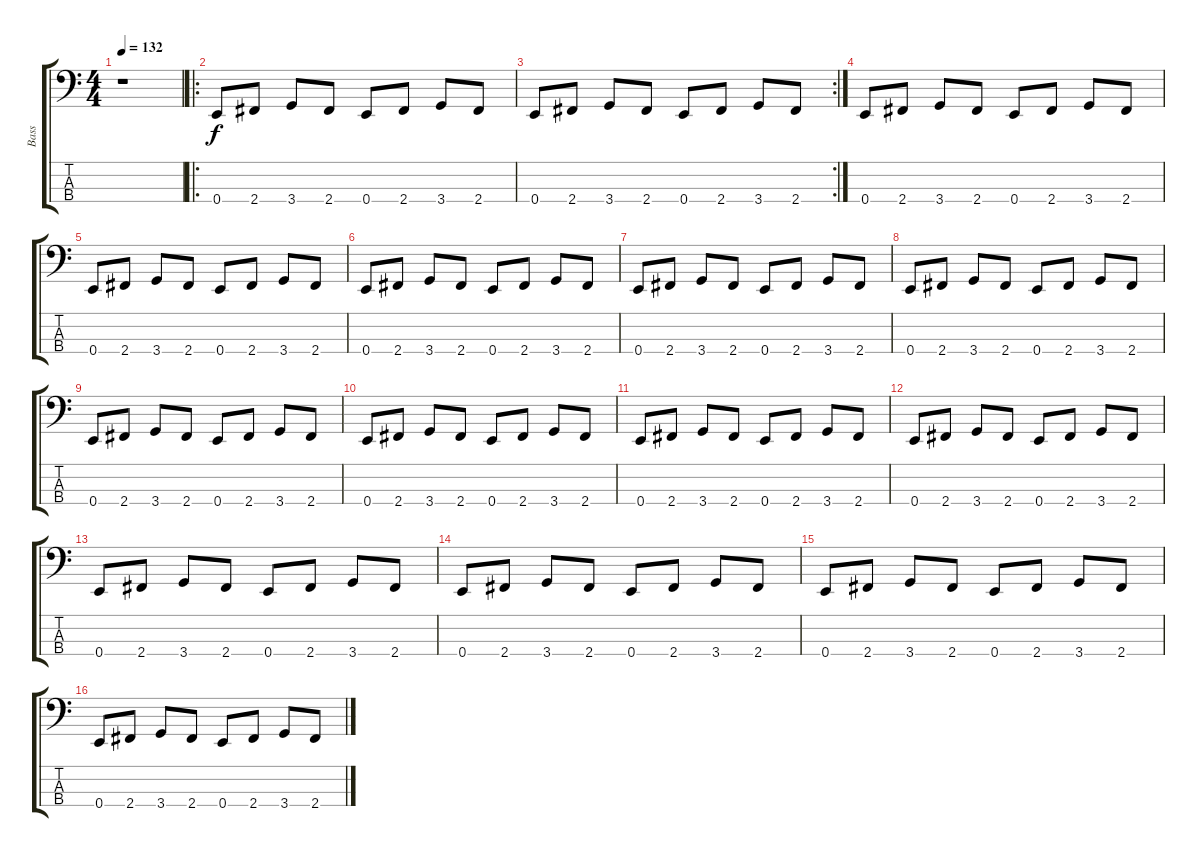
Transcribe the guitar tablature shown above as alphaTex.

\track ("Bass" "Bass") {instrument electricbassfinger}
\staff {score tabs}
\tuning (G2 D2 A1 E1) {hide}
\ts (4 4)
\tempo 132
\clef f4
\ks c
r.1{dy f instrument electricbassfinger} |
\ro
0.4.8 2.4.8 3.4.8 2.4.8 0.4.8 2.4.8 3.4.8 2.4.8 |
\rc 2
0.4.8 2.4.8 3.4.8 2.4.8 0.4.8 2.4.8 3.4.8 2.4.8 |
0.4.8 2.4.8 3.4.8 2.4.8 0.4.8 2.4.8 3.4.8 2.4.8 |
0.4.8 2.4.8 3.4.8 2.4.8 0.4.8 2.4.8 3.4.8 2.4.8 |
0.4.8 2.4.8 3.4.8 2.4.8 0.4.8 2.4.8 3.4.8 2.4.8 |
0.4.8 2.4.8 3.4.8 2.4.8 0.4.8 2.4.8 3.4.8 2.4.8 |
0.4.8 2.4.8 3.4.8 2.4.8 0.4.8 2.4.8 3.4.8 2.4.8 |
0.4.8 2.4.8 3.4.8 2.4.8 0.4.8 2.4.8 3.4.8 2.4.8 |
0.4.8 2.4.8 3.4.8 2.4.8 0.4.8 2.4.8 3.4.8 2.4.8 |
0.4.8 2.4.8 3.4.8 2.4.8 0.4.8 2.4.8 3.4.8 2.4.8 |
0.4.8 2.4.8 3.4.8 2.4.8 0.4.8 2.4.8 3.4.8 2.4.8 |
0.4.8 2.4.8 3.4.8 2.4.8 0.4.8 2.4.8 3.4.8 2.4.8 |
0.4.8 2.4.8 3.4.8 2.4.8 0.4.8 2.4.8 3.4.8 2.4.8 |
0.4.8 2.4.8 3.4.8 2.4.8 0.4.8 2.4.8 3.4.8 2.4.8 |
0.4.8 2.4.8 3.4.8 2.4.8 0.4.8 2.4.8 3.4.8 2.4.8
